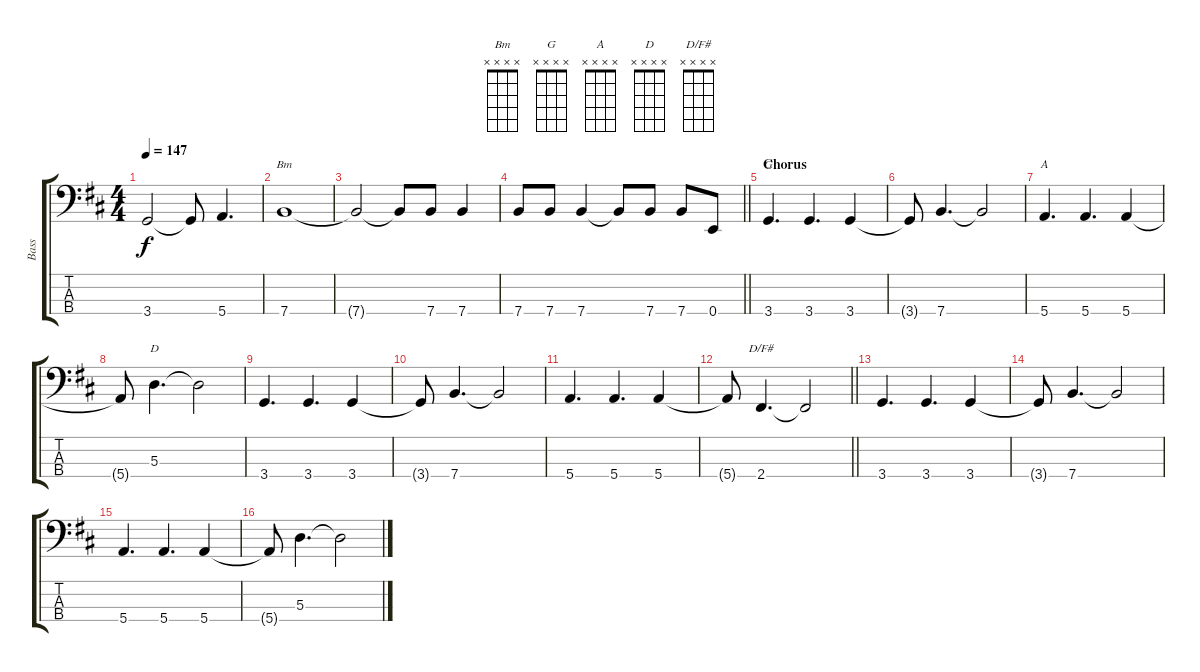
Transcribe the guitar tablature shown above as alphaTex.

\track ("Bass" "Bass") {instrument electricbassfinger}
\staff {score tabs}
\tuning (G2 D2 A1 E1) {hide}
\chord ("Bm" x x x x)
\chord ("G" x x x x)
\chord ("A" x x x x)
\chord ("D" x x x x)
\chord ("D/F#" x x x x)
\ts (4 4)
\tempo 147
\clef f4
\ks d
3.4.2{dy f} 3.4{t}.8 5.4.4{d} |
7.4.1{ch "Bm"} |
7.4{t}.2 7.4{t}.8 7.4.8 7.4.4 |
\barLineRight lightlight
7.4.8 7.4.8 7.4.4 7.4{t}.8 7.4.8 7.4.8 0.4.8 |
\section ("" "Chorus")
3.4.4{d ch "G"} 3.4.4{d} 3.4.4 |
3.4{t}.8 7.4.4{d} 7.4{t}.2 |
5.4.4{d ch "A"} 5.4.4{d} 5.4.4 |
5.4{t}.8 5.3.4{d ch "D"} 5.3{t}.2 |
3.4.4{d} 3.4.4{d} 3.4.4 |
3.4{t}.8 7.4.4{d} 7.4{t}.2 |
5.4.4{d} 5.4.4{d} 5.4.4 |
\barLineRight lightlight
5.4{t}.8 2.4.4{d ch "D/F#"} 2.4{t}.2 |
3.4.4{d} 3.4.4{d} 3.4.4 |
3.4{t}.8 7.4.4{d} 7.4{t}.2 |
5.4.4{d} 5.4.4{d} 5.4.4 |
5.4{t}.8 5.3.4{d} 5.3{t}.2
